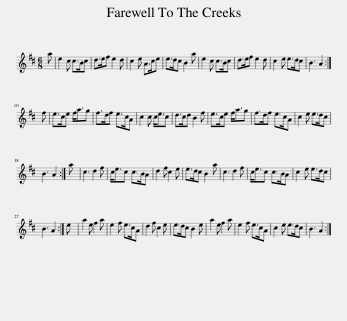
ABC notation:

X:1
L:1/8
M:6/8
I:linebreak $
K:D
V:1 treble
V:1
 a | e2 c c>Bc | d>ef e2 d | c2 e A>ce | e>dc B2 a | %5
 e2 c c>Bc | d>ef e2 d | c2 e e>dc | B3 A2 :|$ f | %10
 e>ce f<ag | f>df e>cA | c2 c c<ec | d>cd B2 f | e>ce f<ag | %15
 f>df e>cA | c2 e e>dc |$ B3 A2 :| a | c3 d2 f | %20
 c<ec c>BA | d2 f c2 e | e>dc B2 a | c3 d2 f | c<ec c>BA | %25
 c2 e e>dc |$ B3 A2 :| e | a2 e f2 a | e2 f e>cA | %30
 d2 f c2 e | e>dc B2 e | a2 e f2 a | e2 f e>cA | c2 e e>dc | %35
 B3 A2 :| %36
